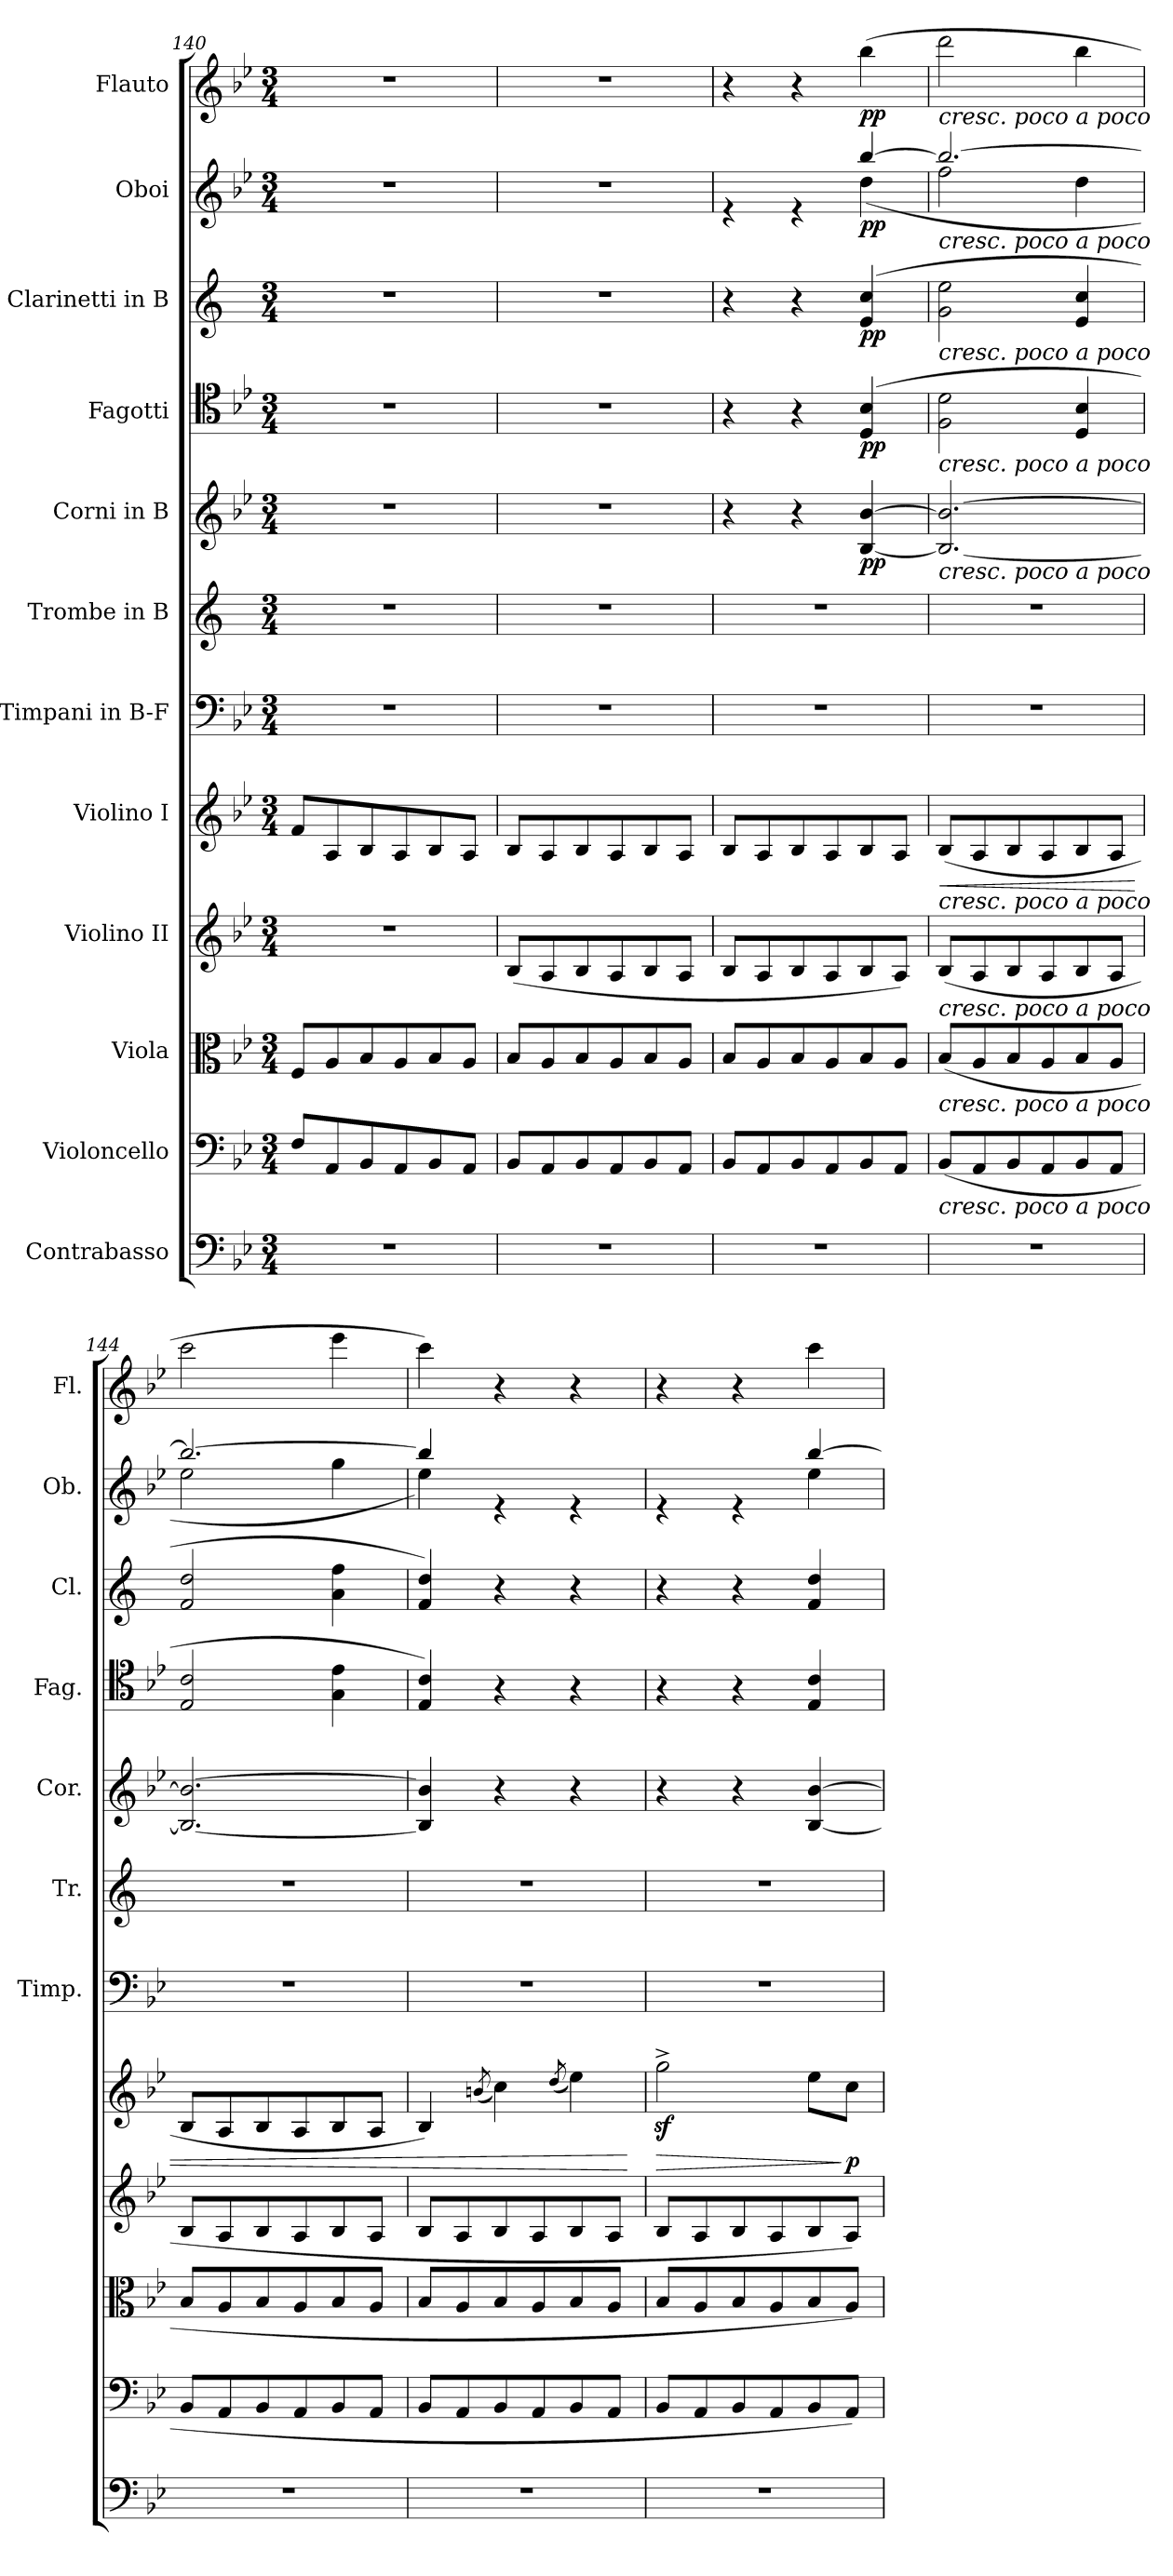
**kern	**kern	**kern	**kern	**kern	**dynam	**kern	**kern	**kern	**dynam	**kern	**dynam	**kern	**dynam	**kern	**dynam	**kern	**dynam
*part12	*part11	*part10	*part9	*part8	*part8	*part7	*part6	*part5	*part5	*part4	*part4	*part3	*part3	*part2	*part2	*part1	*part1
*staff12	*staff11	*staff10	*staff9	*staff8	*staff8	*staff7	*staff6	*staff5	*staff5	*staff4	*staff4	*staff3	*staff3	*staff2	*staff2	*staff1	*staff1
*I"Contrabasso	*I"Violoncello	*I"Viola	*I"Violino II	*I"Violino I	*	*I"Timpani in B-F	*I"Trombe in B	*I"Corni in B	*	*I"Fagotti	*	*I"Clarinetti in B	*	*I"Oboi	*	*I"Flauto	*
*	*	*	*	*	*	*I'Timp.	*I'Tr.	*I'Cor.	*	*I'Fag.	*	*I'Cl.	*	*I'Ob.	*	*I'Fl.	*
!!LO:LB:g=z
*clefF4	*clefF4	*clefC3	*clefG2	*clefG2	*	*clefF4	*clefG2	*clefG2	*	*clefC4	*	*clefG2	*	*clefG2	*	*clefG2	*
*ITrd7c12	*	*	*	*	*	*	*ITrd1c2	*ITrd8c14	*	*	*	*ITrd1c2	*	*	*	*	*
*k[b-e-]	*k[b-e-]	*k[b-e-]	*k[b-e-]	*k[b-e-]	*	*k[b-e-]	*k[b-e-]	*k[b-e-]	*	*k[b-e-]	*	*k[b-e-]	*	*k[b-e-]	*	*k[b-e-]	*
*M3/4	*M3/4	*M3/4	*M3/4	*M3/4	*	*M3/4	*M3/4	*M3/4	*	*M3/4	*	*M3/4	*	*M3/4	*	*M3/4	*
=140	=140	=140	=140	=140	=140	=140	=140	=140	=140	=140	=140	=140	=140	=140	=140	=140	=140
2.r	8F/L	8F/L	2.r	8f/L	.	2.r	2.r	2.r	.	2.r	.	2.r	.	2.r	.	2.r	.
.	8AA/	8A/	.	8A/	.	.	.	.	.	.	.	.	.	.	.	.	.
.	8BB-/	8B-/	.	8B-/	.	.	.	.	.	.	.	.	.	.	.	.	.
.	8AA/	8A/	.	8A/	.	.	.	.	.	.	.	.	.	.	.	.	.
.	8BB-/	8B-/	.	8B-/	.	.	.	.	.	.	.	.	.	.	.	.	.
.	8AA/J	8A/J	.	8A/J	.	.	.	.	.	.	.	.	.	.	.	.	.
=141	=141	=141	=141	=141	=141	=141	=141	=141	=141	=141	=141	=141	=141	=141	=141	=141	=141
2.r	8BB-/L	8B-/L	(8B-/L	8B-/L	.	2.r	2.r	2.r	.	2.r	.	2.r	.	2.r	.	2.r	.
.	8AA/	8A/	8A/	8A/	.	.	.	.	.	.	.	.	.	.	.	.	.
.	8BB-/	8B-/	8B-/	8B-/	.	.	.	.	.	.	.	.	.	.	.	.	.
.	8AA/	8A/	8A/	8A/	.	.	.	.	.	.	.	.	.	.	.	.	.
.	8BB-/	8B-/	8B-/	8B-/	.	.	.	.	.	.	.	.	.	.	.	.	.
.	8AA/J	8A/J	8A/J	8A/J	.	.	.	.	.	.	.	.	.	.	.	.	.
=142	=142	=142	=142	=142	=142	=142	=142	=142	=142	=142	=142	=142	=142	=142	=142	=142	=142
*	*	*	*	*	*	*	*	*	*	*	*	*	*	*^	*	*	*
2.r	8BB-/L	8B-/L	8B-/L	8B-/L	.	2.r	2.r	4r	.	4r	.	4r	.	4re	2ryy	.	4r	.
.	8AA/	8A/	8A/	8A/	.	.	.	.	.	.	.	.	.	.	.	.	.	.
.	8BB-/	8B-/	8B-/	8B-/	.	.	.	4r	.	4r	.	4r	.	4re	.	.	4r	.
.	8AA/	8A/	8A/	8A/	.	.	.	.	.	.	.	.	.	.	.	.	.	.
!	!	!	!	!	!	!	!	!	!LO:DY:b	!	!LO:DY:b	!	!LO:DY:b	!	!	!LO:DY:b	!	!LO:DY:b
.	8BB-/	8B-/	8B-/	8B-/	.	.	.	[4BB-/ [4B-/	pp	(4D/ 4B-/	pp	(4d/ 4b-/	pp	[4bb-/	(4dd\	pp	(4bb-\	pp
.	8AA/J	8A/J	8A/J)	8A/J	.	.	.	.	.	.	.	.	.	.	.	.	.	.
=143	=143	=143	=143	=143	=143	=143	=143	=143	=143	=143	=143	=143	=143	=143	=143	=143	=143	=143
!	!	!	!	!	!	!	!	!	!	!	!	!	!	!	!	!	!LO:TX:b:i:t=cresc. poco a poco	!
!	!	!	!	!	!	!	!	!	!	!	!	!	!	!LO:TX:b:i:t=cresc. poco a poco	!	!	!	!
!	!	!	!	!	!	!	!	!	!	!	!	!LO:TX:b:i:t=cresc. poco a poco	!	!	!	!	!	!
!	!	!	!	!	!	!	!	!	!	!LO:TX:b:i:t=cresc. poco a poco	!	!	!	!	!	!	!	!
!	!	!	!	!	!	!	!	!LO:TX:b:i:t=cresc. poco a poco	!	!	!	!	!	!	!	!	!	!
!	!	!	!	!LO:TX:b:i:t=cresc. poco a poco	!	!	!	!	!	!	!	!	!	!	!	!	!	!
!	!	!	!LO:TX:b:i:t=cresc. poco a poco	!	!	!	!	!	!	!	!	!	!	!	!	!	!	!
!	!	!LO:TX:b:i:t=cresc. poco a poco	!	!	!	!	!	!	!	!	!	!	!	!	!	!	!	!
!	!LO:TX:b:i:t=cresc. poco a poco	!	!	!	!	!	!	!	!	!	!	!	!	!	!	!	!	!
!	!	!	!	!	!LO:HP:b	!	!	!	!	!	!	!	!	!	!	!	!	!
2.r	(8BB-/L	(8B-/L	(8B-/L	(8B-/L	<	2.r	2.r	2.BB-/_ 2.B-/_	.	2F\ 2d\	.	2f\ 2dd\	.	2.bb-/_	2ff\	.	2ddd\	.
.	8AA/	8A/	8A/	8A/	.	.	.	.	.	.	.	.	.	.	.	.	.	.
.	8BB-/	8B-/	8B-/	8B-/	.	.	.	.	.	.	.	.	.	.	.	.	.	.
.	8AA/	8A/	8A/	8A/	.	.	.	.	.	.	.	.	.	.	.	.	.	.
.	8BB-/	8B-/	8B-/	8B-/	.	.	.	.	.	4D/ 4B-/	.	4d/ 4b-/	.	.	4dd\	.	4bb-\	.
.	8AA/J	8A/J	8A/J	8A/J	.	.	.	.	.	.	.	.	.	.	.	.	.	.
=144	=144	=144	=144	=144	=144	=144	=144	=144	=144	=144	=144	=144	=144	=144	=144	=144	=144	=144
2.r	8BB-/L	8B-/L	8B-/L	8B-/L	.	2.r	2.r	2.BB-/_ 2.B-/_	.	2E-/ 2c/	.	2e-/ 2cc/	.	2.bb-/_	2ee-\	.	2ccc\	.
.	8AA/	8A/	8A/	8A/	.	.	.	.	.	.	.	.	.	.	.	.	.	.
.	8BB-/	8B-/	8B-/	8B-/	.	.	.	.	.	.	.	.	.	.	.	.	.	.
.	8AA/	8A/	8A/	8A/	.	.	.	.	.	.	.	.	.	.	.	.	.	.
.	8BB-/	8B-/	8B-/	8B-/	.	.	.	.	.	4G\ 4e-\	.	4g\ 4ee-\	.	.	4gg\	.	4eee-\	.
.	8AA/J	8A/J	8A/J	8A/J	.	.	.	.	.	.	.	.	.	.	.	.	.	.
=145	=145	=145	=145	=145	=145	=145	=145	=145	=145	=145	=145	=145	=145	=145	=145	=145	=145	=145
2.r	8BB-/L	8B-/L	8B-/L	4B-/)	.	2.r	2.r	4BB-/] 4B-/]	.	4E-/ 4c/)	.	4e-/ 4cc/)	.	4bb-/]	4ee-\)	.	4ccc\)	.
.	8AA/	8A/	8A/	.	.	.	.	.	.	.	.	.	.	.	.	.	.	.
.	.	.	.	(8qbn/	.	.	.	.	.	.	.	.	.	.	.	.	.	.
.	8BB-/	8B-/	8B-/	4cc\)	.	.	.	4r	.	4r	.	4r	.	4re	2ryy	.	4r	.
.	8AA/	8A/	8A/	.	.	.	.	.	.	.	.	.	.	.	.	.	.	.
.	.	.	.	(8qdd/	.	.	.	.	.	.	.	.	.	.	.	.	.	.
.	8BB-/	8B-/	8B-/	4ee-\)	.	.	.	4r	.	4r	.	4r	.	4re	.	.	4r	.
.	8AA/J	8A/J	8A/J	.	.	.	.	.	.	.	.	.	.	.	.	.	.	.
*	*	*	*	*	*	*	*	*	*	*	*	*	*	*v	*v	*	*	*
.	.	.	.	.	[	.	.	.	.	.	.	.	.	.	.	.	.
=146	=146	=146	=146	=146	=146	=146	=146	=146	=146	=146	=146	=146	=146	=146	=146	=146	=146
!	!	!	!	!	!LO:HP:b	!	!	!	!	!	!	!	!	!	!	!	!
*	*	*	*	*	*	*	*	*	*	*	*	*	*	*^	*	*	*
2.r	8BB-/L	8B-/L	8B-/L	2ggz<^\	>	2.r	2.r	4r	.	4r	.	4r	.	4re	2ryy	.	4r	.
.	8AA/	8A/	8A/	.	.	.	.	.	.	.	.	.	.	.	.	.	.	.
.	8BB-/	8B-/	8B-/	.	.	.	.	4r	.	4r	.	4r	.	4re	.	.	4r	.
.	8AA/	8A/	8A/	.	.	.	.	.	.	.	.	.	.	.	.	.	.	.
.	8BB-/	8B-/	8B-/	8ee-\L	.	.	.	[4BB-/ [4B-/	.	4E-/ 4c/	.	4e-/ 4cc/	.	[4bb-/	4ee-\	.	4ccc\	.
!	!	!	!	!	!LO:DY:n=1:b	!	!	!	!	!	!	!	!	!	!	!	!	!
.	8AA/J)	8A/J)	8A/J)	8cc\J	] p	.	.	.	.	.	.	.	.	.	.	.	.	.
*	*	*	*	*	*	*	*	*	*	*	*	*	*	*v	*v	*	*	*
=	=	=	=	=	=	=	=	=	=	=	=	=	=	=	=	=	=
*-	*-	*-	*-	*-	*-	*-	*-	*-	*-	*-	*-	*-	*-	*-	*-	*-	*-
